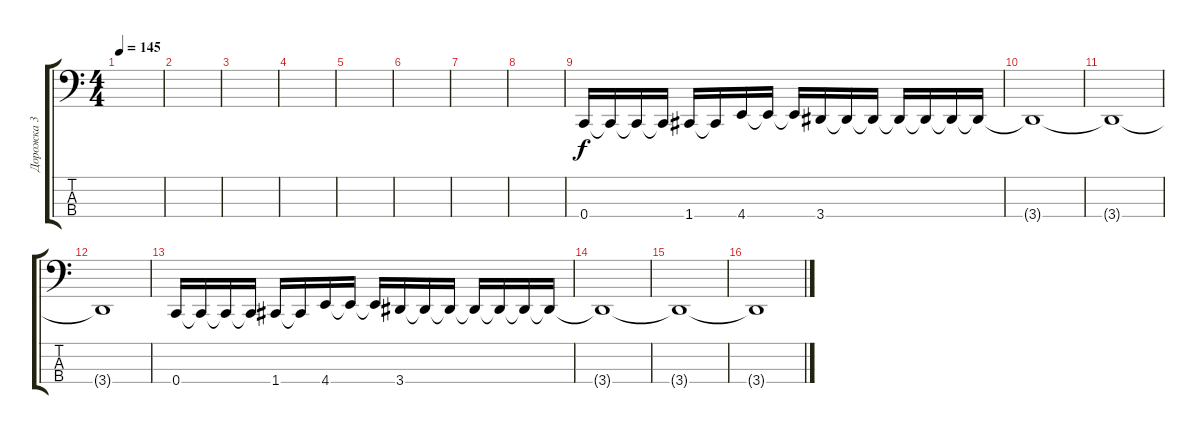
\track ("Дорожка 3" "Дорожка 3") {instrument electricbassfinger}
\staff {score tabs}
\tuning (F2 C2 G1 C1) {hide}
\ts (4 4)
\tempo 145
\clef f4
\ks c
|
|
|
|
|
|
|
|
0.4.16 0.4{t}.16 0.4{t}.16 0.4{t}.16 1.4.16 1.4{t}.16 4.4.16 4.4{t}.16 4.4{t}.16 3.4.16 3.4{t}.16 3.4{t}.16 3.4{t}.16 3.4{t}.16 3.4{t}.16 3.4{t}.16 |
3.4{t}.1 |
3.4{t}.1 |
3.4{t}.1 |
0.4.16 0.4{t}.16 0.4{t}.16 0.4{t}.16 1.4.16 1.4{t}.16 4.4.16 4.4{t}.16 4.4{t}.16 3.4.16 3.4{t}.16 3.4{t}.16 3.4{t}.16 3.4{t}.16 3.4{t}.16 3.4{t}.16 |
3.4{t}.1 |
3.4{t}.1 |
3.4{t}.1
